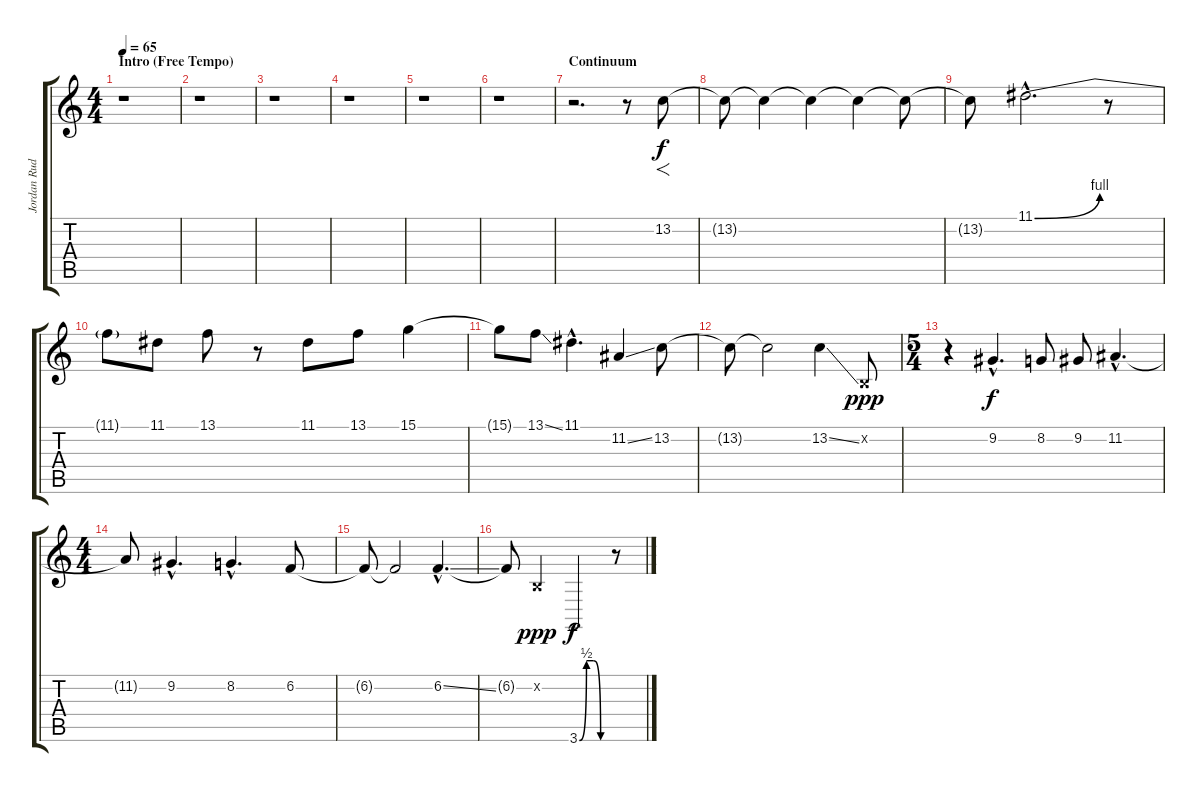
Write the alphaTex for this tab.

\track ("Jordan Rudess (Delay)" "Jordan Rud") {instrument lead2sawtooth}
\staff {score tabs}
\tuning (E4 B3 G3 D3 A2 E2) {hide}
\ts (4 4)
\section ("" "Intro (Free Tempo)")
\tempo 65
\clef g2
\ks c
r.1{dy f instrument lead2sawtooth} |
r.1 |
r.1 |
r.1 |
r.1 |
r.1 |
\section ("" "Continuum")
r.2{d} r.8 13.2.8{f volume 6 balance 3} |
13.2{t}.8 13.2{t}.4 13.2{t}.4 13.2{t}.4 13.2{t}.8 |
13.2{t}.8 11.1{be (bend 0 0 60 4) hac}.2{d} r.8 |
11.1{t}.8 11.1.8 13.1.8 r.8 11.1.8 13.1.8 15.1.4 |
15.1{t}.8 13.1{ss}.8 11.1{hac}.4{d} 11.2{ss}.4 13.2.8 |
13.2{t}.8 13.2{t}.2 13.2{ss}.4 0.2{x}.8{dy ppp} |
\ts (5 4)
r.4 9.2{hac}.4{d dy f} 8.2.8 9.2.8 11.2{hac}.4{d} |
\ts (4 4)
11.2{t}.8 9.2{hac}.4{d} 8.2{hac}.4{d} 6.2.8 |
6.2{t}.8 6.2{t}.2 6.2{ss hac}.4{d} |
6.2{t}.8 0.2{x}.4{dy ppp} 3.6{be (custom 0 0 15 2 30 2 45 0 60 0)}.2{dy f} r.8
